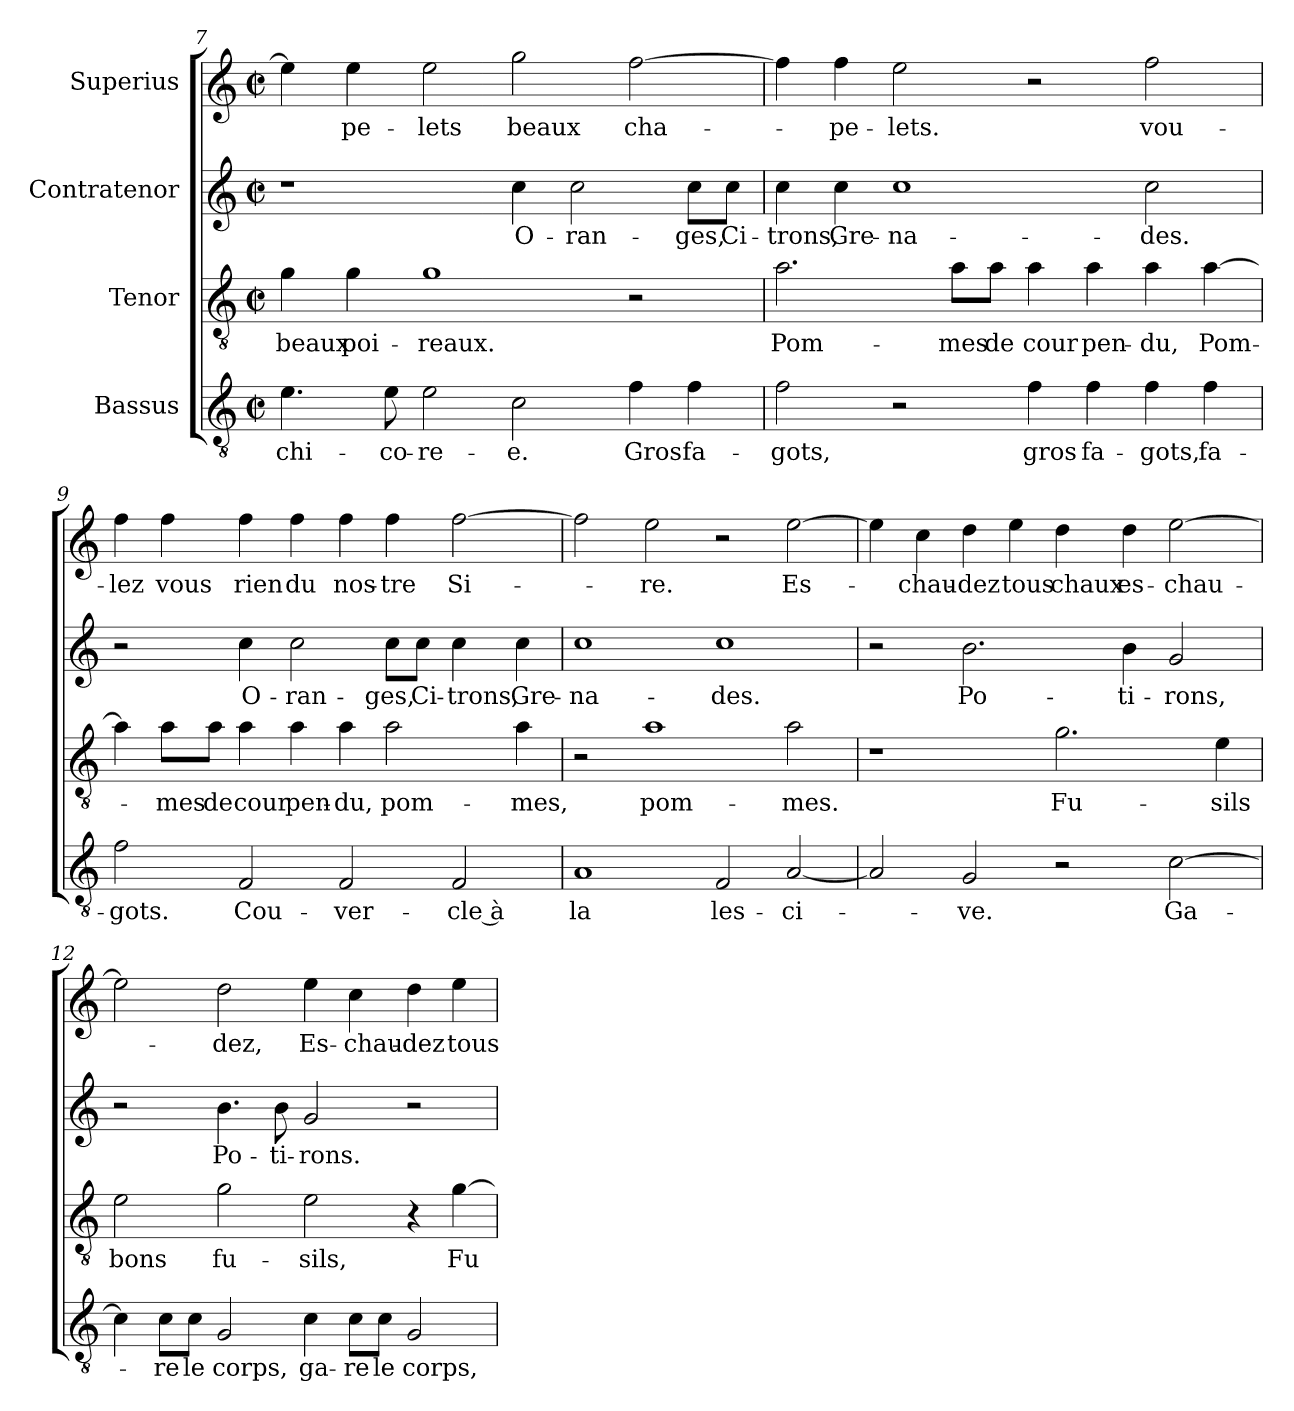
**kern	**text	**kern	**text	**kern	**text	**kern	**text
*part4	*part4	*part3	*part3	*part2	*part2	*part1	*part1
*staff4	*staff4	*staff3	*staff3	*staff2	*staff2	*staff1	*staff1
*I"Bassus	*	*I"Tenor	*	*I"Contratenor	*	*I"Superius	*
*clefGv2	*	*clefGv2	*	*clefG2	*	*clefG2	*
*k[]	*	*k[]	*	*k[]	*	*k[]	*
*C:	*	*C:	*	*C:	*	*C:	*
*M2/2	*	*M2/2	*	*M2/2	*	*M2/2	*
*met(c|)	*	*met(c|)	*	*met(c|)	*	*met(c|)	*
=7	=7	=7	=7	=7	=7	=7	=7
4.e\	chi-	4g\	beaux	1r	.	4ee\]	.
.	.	4g\	poi-	.	.	4ee\	-pe-
8e\	-co-	.	.	.	.	.	.
2e\	-re-	1g\	-reaux.	.	.	2ee\	-lets
2c\	-e.	.	.	4cc\	O-	2gg\	beaux
.	.	.	.	2cc\	-ran-	.	.
4f\	Gros	2r	.	.	.	[2ff\	cha-
4f\	fa-	.	.	8cc\L	-ges,	.	.
.	.	.	.	8cc\J	Ci-	.	.
!!LO:LB:g=z
=8	=8	=8	=8	=8	=8	=8	=8
2f\	-gots,	2.a\	Pom-	4cc\	-trons,	4ff\]	.
.	.	.	.	4cc\	Gre-	4ff\	-pe-
2r	.	.	.	1cc\	-na-	2ee\	-lets.
.	.	8a\L	-mes	.	.	.	.
.	.	8a\J	de	.	.	.	.
4f\	gros	4a\	cour	.	.	2r	.
4f\	fa-	4a\	pen-	.	.	.	.
4f\	-gots,	4a\	-du,	2cc\	-des.	2ff\	vou-
4f\	fa-	[4a\	Pom-	.	.	.	.
=9	=9	=9	=9	=9	=9	=9	=9
2f\	-gots.	4a\]	.	2r	.	4ff\	-lez
.	.	8a\L	-mes	.	.	4ff\	vous
.	.	8a\J	de	.	.	.	.
2F/	Cou-	4a\	cour	4cc\	O-	4ff\	rien
.	.	4a\	pen-	2cc\	-ran-	4ff\	du
2F/	-ver-	4a\	-du,	.	.	4ff\	nos-
.	.	2a\	pom-	8cc\L	-ges,	4ff\	-tre
.	.	.	.	8cc\J	Ci-	.	.
2F/	-cle à	.	.	4cc\	-trons,	[2ff\	Si-
.	.	4a\	-mes,	4cc\	Gre-	.	.
=10	=10	=10	=10	=10	=10	=10	=10
1A/	la	2r	.	1cc\	-na-	2ff\]	.
.	.	1a\	pom-	.	.	2ee\	-re.
2F/	les-	.	.	1cc\	-des.	2r	.
[2A/	-ci-	2a\	-mes.	.	.	[2ee\	Es-
=11	=11	=11	=11	=11	=11	=11	=11
2A/]	.	1r	.	2r	.	4ee\]	.
.	.	.	.	.	.	4cc\	-chau-
2G/	-ve.	.	.	2.b\	Po-	4dd\	-dez
.	.	.	.	.	.	4ee\	tous
2r	.	2.g\	Fu-	.	.	4dd\	chaux
.	.	.	.	4b\	-ti-	4dd\	es-
[2c\	Ga-	.	.	2g/	-rons,	[2ee\	-chau-
.	.	4e\	-sils	.	.	.	.
!!LO:LB:g=z
=12	=12	=12	=12	=12	=12	=12	=12
4c\]	.	2e\	bons	2r	.	2ee\]	.
8c\L	-re	.	.	.	.	.	.
8c\J	le	.	.	.	.	.	.
2G/	corps,	2g\	fu-	4.b\	Po-	2dd\	-dez,
.	.	.	.	8b\	-ti-	.	.
4c\	ga-	2e\	-sils,	2g/	-rons.	4ee\	Es-
8c\L	-re	.	.	.	.	4cc\	-chau-
8c\J	le	.	.	.	.	.	.
2G/	corps,	4r	.	2r	.	4dd\	-dez
.	.	[4g\	Fu-	.	.	4ee\	tous
=	=	=	=	=	=	=	=
*-	*-	*-	*-	*-	*-	*-	*-
